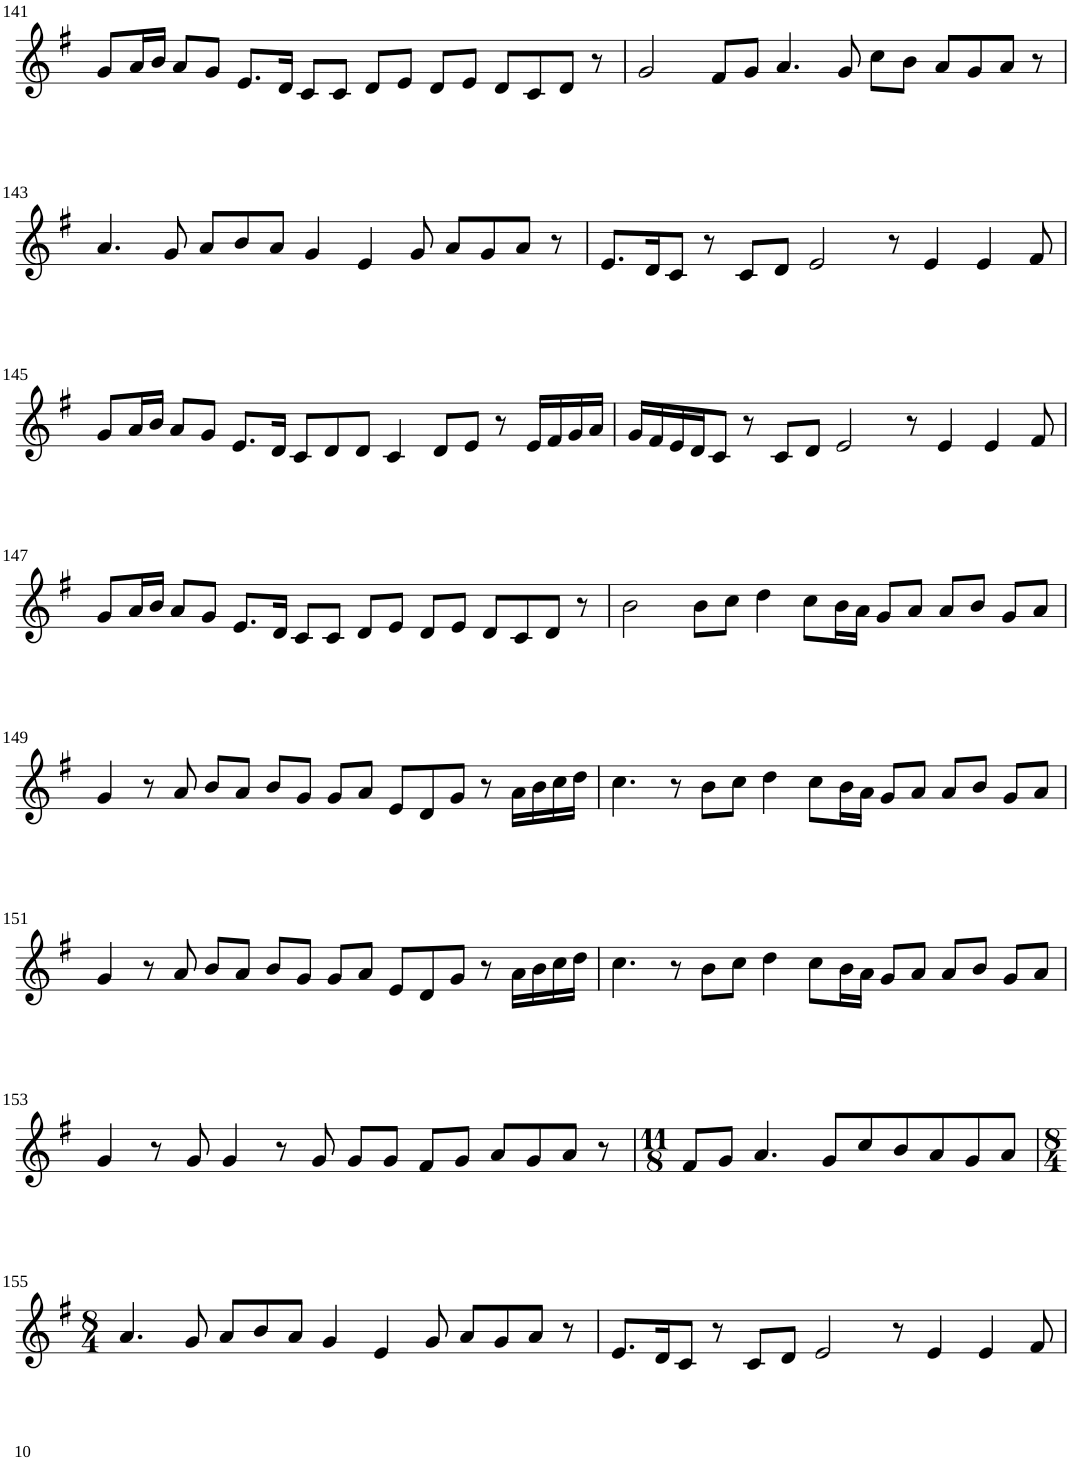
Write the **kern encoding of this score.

**kern
*part1
*staff1
*I"Violin
!!LO:PB:g=z
*clefG2
*k[f#]
*G:
*M8/4
=141
8g/L
16a/L
16b/JJ
8a/L
8g/J
8.e/L
16d/Jk
8c/L
8c/J
8d/L
8e/J
8d/L
8e/J
8d/L
8c/
8d/J
8r
=142
2g/
8f#/L
8g/J
4.a/
8g/
8cc\L
8b\J
8a/L
8g/
8a/J
8r
!!LO:LB:g=z
=143
4.a/
8g/
8a/L
8b/
8a/J
4g/
4e/
8g/
8a/L
8g/
8a/J
8r
=144
8.e/L
16d/K
8c/J
8r
8c/L
8d/J
2e/
8r
4e/
4e/
8f#/
!!LO:LB:g=z
=145
8g/L
16a/L
16b/JJ
8a/L
8g/J
8.e/L
16d/Jk
8c/L
8d/
8d/J
4c/
8d/L
8e/J
8r
16e/LL
16f#/
16g/
16a/JJ
=146
16g/LL
16f#/
16e/
16d/J
8c/J
8r
8c/L
8d/J
2e/
8r
4e/
4e/
8f#/
!!LO:LB:g=z
=147
8g/L
16a/L
16b/JJ
8a/L
8g/J
8.e/L
16d/Jk
8c/L
8c/J
8d/L
8e/J
8d/L
8e/J
8d/L
8c/
8d/J
8r
=148
2b\
8b\L
8cc\J
4dd\
8cc\L
16b\L
16a\JJ
8g/L
8a/J
8a/L
8b/J
8g/L
8a/J
!!LO:LB:g=z
=149
4g/
8r
8a/
8b/L
8a/J
8b/L
8g/J
8g/L
8a/J
8e/L
8d/
8g/J
8r
16a\LL
16b\
16cc\
16dd\JJ
=150
4.cc\
8r
8b\L
8cc\J
4dd\
8cc\L
16b\L
16a\JJ
8g/L
8a/J
8a/L
8b/J
8g/L
8a/J
!!LO:LB:g=z
=151
4g/
8r
8a/
8b/L
8a/J
8b/L
8g/J
8g/L
8a/J
8e/L
8d/
8g/J
8r
16a\LL
16b\
16cc\
16dd\JJ
=152
4.cc\
8r
8b\L
8cc\J
4dd\
8cc\L
16b\L
16a\JJ
8g/L
8a/J
8a/L
8b/J
8g/L
8a/J
!!LO:LB:g=z
=153
4g/
8r
8g/
4g/
8r
8g/
8g/L
8g/J
8f#/L
8g/J
8a/L
8g/
8a/J
8r
=154
*M11/8
8f#/L
8g/J
4.a/
8g/L
8cc/
8b/
8a/
8g/
8a/J
!!LO:LB:g=z
=155
*M8/4
4.a/
8g/
8a/L
8b/
8a/J
4g/
4e/
8g/
8a/L
8g/
8a/J
8r
=156
8.e/L
16d/K
8c/J
8r
8c/L
8d/J
2e/
8r
4e/
4e/
8f#/
=
*-
